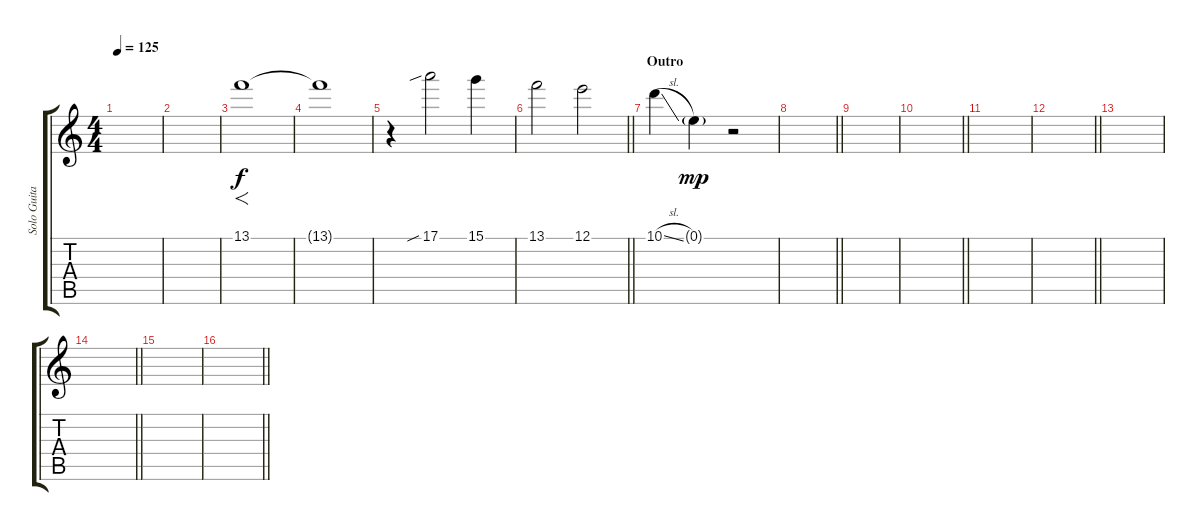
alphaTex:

\track ("Solo Guitar" "Solo Guita") {instrument overdrivenguitar}
\staff {score tabs}
\tuning (E4 B3 G3 D3 A2 D2) {hide}
\ts (4 4)
\tempo 125
\clef g2
\ks c
|
|
13.1.1{f} |
13.1{t}.1 |
r.4 17.1{sib}.2 15.1.4 |
\barLineRight lightlight
13.1.2 12.1.2 |
\section ("" "Outro")
10.1{sl}.4{volume 6} 0.1{g}.4{dy mp volume 0} r.2{volume 7} |
\barLineRight lightlight
|
|
\barLineRight lightlight
|
|
\barLineRight lightlight
|
|
\barLineRight lightlight
|
|
\barLineRight lightlight
